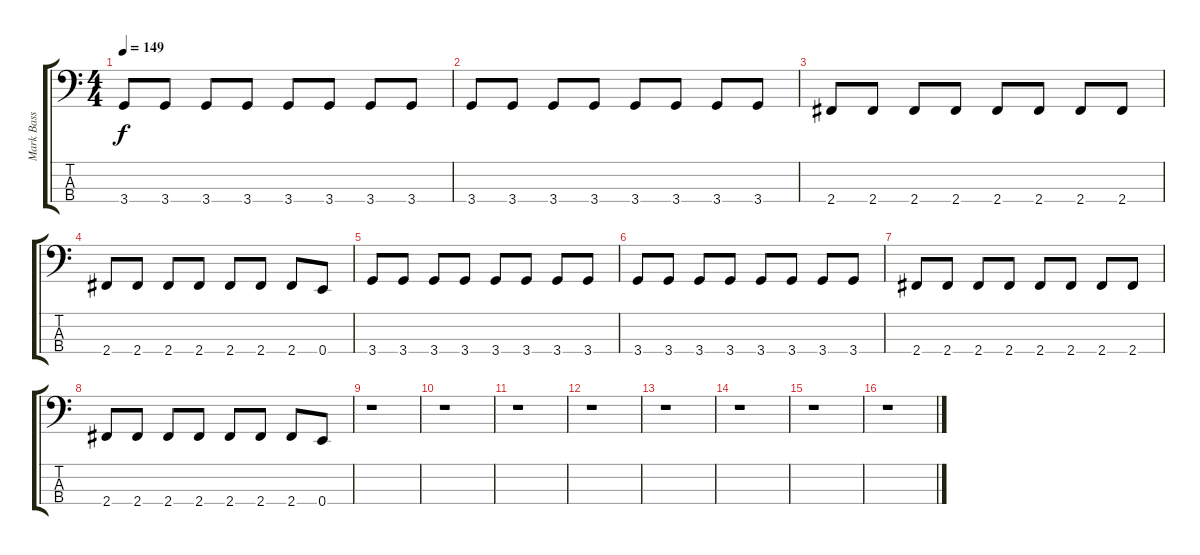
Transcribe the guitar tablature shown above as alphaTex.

\track ("Mark Bass" "Mark Bass") {instrument electricbasspick}
\staff {score tabs}
\tuning (G2 D2 A1 E1) {hide}
\ts (4 4)
\tempo 149
\clef f4
\ks c
3.4.8{dy f} 3.4.8 3.4.8 3.4.8 3.4.8 3.4.8 3.4.8 3.4.8 |
3.4.8 3.4.8 3.4.8 3.4.8 3.4.8 3.4.8 3.4.8 3.4.8 |
2.4.8 2.4.8 2.4.8 2.4.8 2.4.8 2.4.8 2.4.8 2.4.8 |
2.4.8 2.4.8 2.4.8 2.4.8 2.4.8 2.4.8 2.4.8 0.4.8 |
3.4.8 3.4.8 3.4.8 3.4.8 3.4.8 3.4.8 3.4.8 3.4.8 |
3.4.8 3.4.8 3.4.8 3.4.8 3.4.8 3.4.8 3.4.8 3.4.8 |
2.4.8 2.4.8 2.4.8 2.4.8 2.4.8 2.4.8 2.4.8 2.4.8 |
2.4.8 2.4.8 2.4.8 2.4.8 2.4.8 2.4.8 2.4.8 0.4.8 |
r.1 |
r.1 |
r.1 |
r.1 |
r.1 |
r.1 |
r.1 |
r.1
